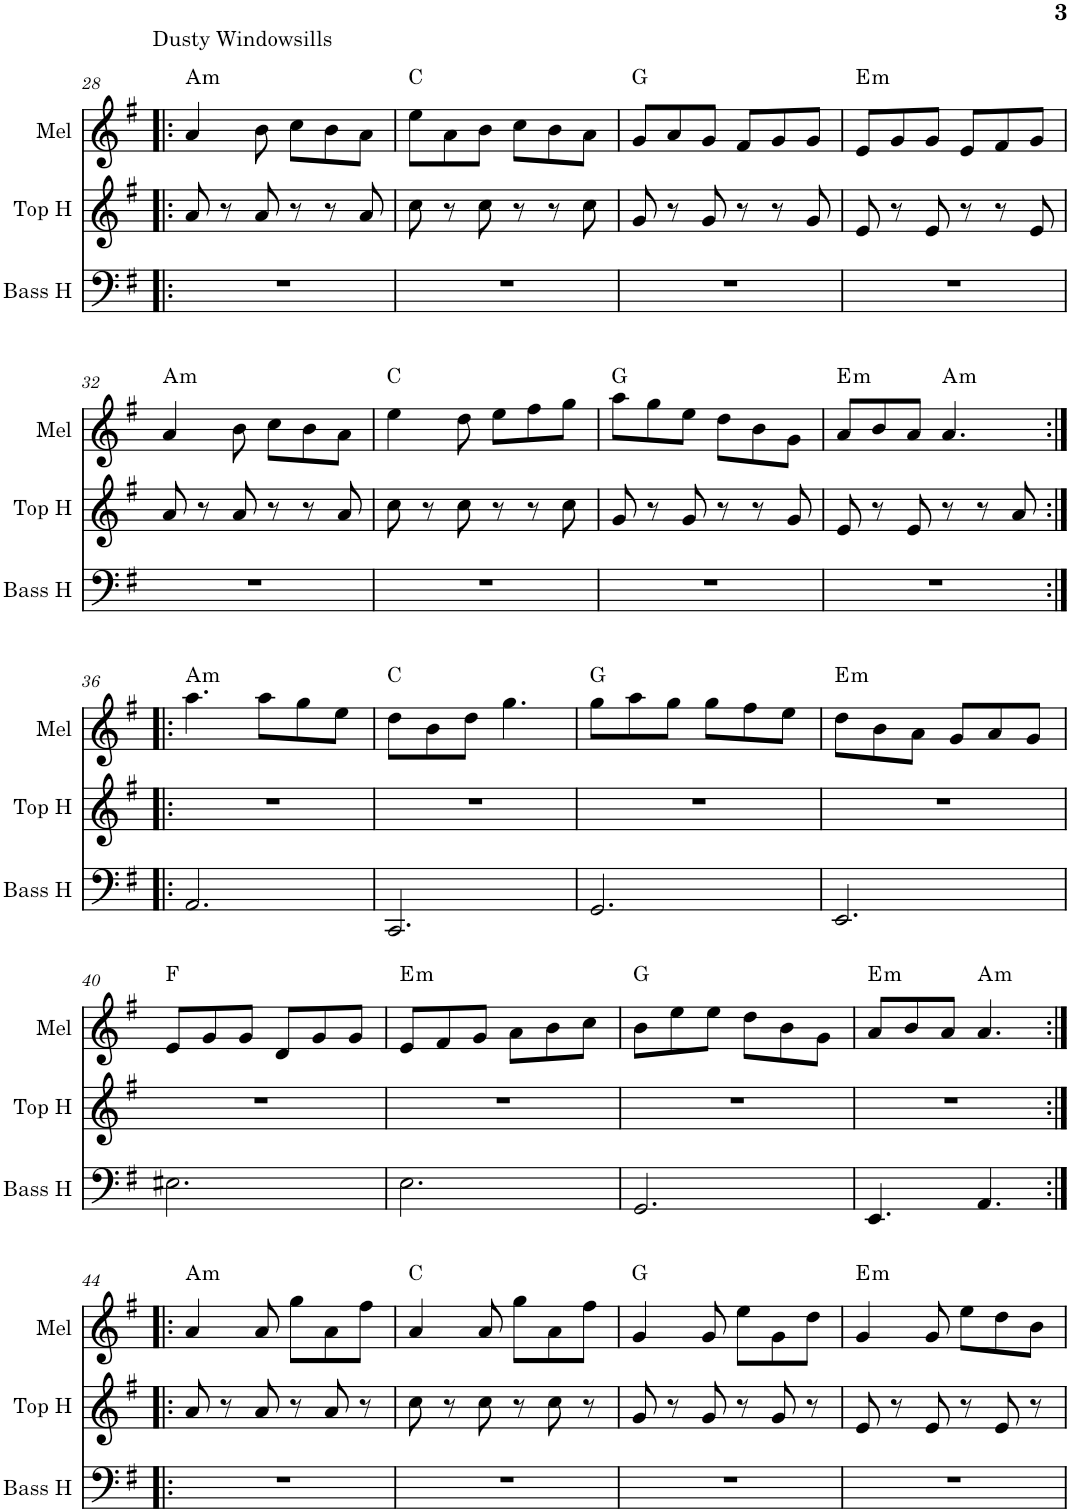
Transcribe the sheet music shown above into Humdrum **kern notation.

**kern	**kern	**kern	**harte
*part3	*part2	*part1	*part1
*staff3	*staff2	*staff1	*
*I"Bass Horns	*I"Top Horns	*I"Melody	*
*I'Bass H	*I'Top H	*I'Mel	*
!!LO:PB:g=z
*clefF4	*clefG2	*clefG2	*
*	*Trd7c12	*	*
*k[f#]	*k[f#]	*k[f#]	*
*G:	*G:	*G:	*
*M6/8	*M6/8	*M6/8	*
=28!|:	=28!|:	=28!|:	=28!|:
!	!	!LO:TX:a:t=Dusty Windowsills	!LO:H:kt=m
2.r	8a/	4a/	A:min
.	8r	.	.
.	8a/	8b\	.
.	8r	8cc\L	.
.	8r	8b\	.
.	8a/	8a\J	.
=29	=29	=29	=29
2.r	8cc\	8ee\L	C:maj
.	8r	8a\	.
.	8cc\	8b\J	.
.	8r	8cc\L	.
.	8r	8b\	.
.	8cc\	8a\J	.
=30	=30	=30	=30
2.r	8g/	8g/L	G:maj
.	8r	8a/	.
.	8g/	8g/J	.
.	8r	8f#/L	.
.	8r	8g/	.
.	8g/	8g/J	.
=31	=31	=31	=31
!	!	!	!LO:H:kt=m
2.r	8e/	8e/L	E:min
.	8r	8g/	.
.	8e/	8g/J	.
.	8r	8e/L	.
.	8r	8f#/	.
.	8e/	8g/J	.
!!LO:LB:g=z
=32	=32	=32	=32
!	!	!	!LO:H:kt=m
2.r	8a/	4a/	A:min
.	8r	.	.
.	8a/	8b\	.
.	8r	8cc\L	.
.	8r	8b\	.
.	8a/	8a\J	.
=33	=33	=33	=33
2.r	8cc\	4ee\	C:maj
.	8r	.	.
.	8cc\	8dd\	.
.	8r	8ee\L	.
.	8r	8ff#\	.
.	8cc\	8gg\J	.
=34	=34	=34	=34
2.r	8g/	8aa\L	G:maj
.	8r	8gg\	.
.	8g/	8ee\J	.
.	8r	8dd\L	.
.	8r	8b\	.
.	8g/	8g\J	.
=35	=35	=35	=35
!	!	!	!LO:H:kt=m
2.r	8e/	8a/L	E:min
.	8r	8b/	.
.	8e/	8a/J	.
!	!	!	!LO:H:kt=m
.	8r	4.a/	A:min
.	8r	.	.
.	8a/	.	.
!!LO:LB:g=z
=36:|!|:	=36:|!|:	=36:|!|:	=36:|!|:
!	!	!	!LO:H:kt=m
2.AA/	2.r	4.aa\	A:min
.	.	8aa\L	.
.	.	8gg\	.
.	.	8ee\J	.
=37	=37	=37	=37
2.CC/	2.r	8dd\L	C:maj
.	.	8b\	.
.	.	8dd\J	.
.	.	4.gg\	.
=38	=38	=38	=38
2.GG/	2.r	8gg\L	G:maj
.	.	8aa\	.
.	.	8gg\J	.
.	.	8gg\L	.
.	.	8ff#\	.
.	.	8ee\J	.
=39	=39	=39	=39
!	!	!	!LO:H:kt=m
2.EE/	2.r	8dd\L	E:min
.	.	8b\	.
.	.	8a\J	.
.	.	8g/L	.
.	.	8a/	.
.	.	8g/J	.
!!LO:LB:g=z
=40	=40	=40	=40
2.E#X\	2.r	8e/L	F:maj
.	.	8g/	.
.	.	8g/J	.
.	.	8d/L	.
.	.	8g/	.
.	.	8g/J	.
=41	=41	=41	=41
!	!	!	!LO:H:kt=m
2.E\	2.r	8e/L	E:min
.	.	8f#/	.
.	.	8g/J	.
.	.	8a\L	.
.	.	8b\	.
.	.	8cc\J	.
=42	=42	=42	=42
2.GG/	2.r	8b\L	G:maj
.	.	8ee\	.
.	.	8ee\J	.
.	.	8dd\L	.
.	.	8b\	.
.	.	8g\J	.
=43	=43	=43	=43
!	!	!	!LO:H:kt=m
4.EE/	2.r	8a/L	E:min
.	.	8b/	.
.	.	8a/J	.
!	!	!	!LO:H:kt=m
4.AA/	.	4.a/	A:min
!!LO:LB:g=z
=44:|!|:	=44:|!|:	=44:|!|:	=44:|!|:
!	!	!	!LO:H:kt=m
2.r	8a/	4a/	A:min
.	8r	.	.
.	8a/	8a/	.
.	8r	8gg\L	.
.	8a/	8a\	.
.	8r	8ff#\J	.
=45	=45	=45	=45
2.r	8cc\	4a/	C:maj
.	8r	.	.
.	8cc\	8a/	.
.	8r	8gg\L	.
.	8cc\	8a\	.
.	8r	8ff#\J	.
=46	=46	=46	=46
2.r	8g/	4g/	G:maj
.	8r	.	.
.	8g/	8g/	.
.	8r	8ee\L	.
.	8g/	8g\	.
.	8r	8dd\J	.
=47	=47	=47	=47
!	!	!	!LO:H:kt=m
2.r	8e/	4g/	E:min
.	8r	.	.
.	8e/	8g/	.
.	8r	8ee\L	.
.	8e/	8dd\	.
.	8r	8b\J	.
=	=	=	=
*-	*-	*-	*-
